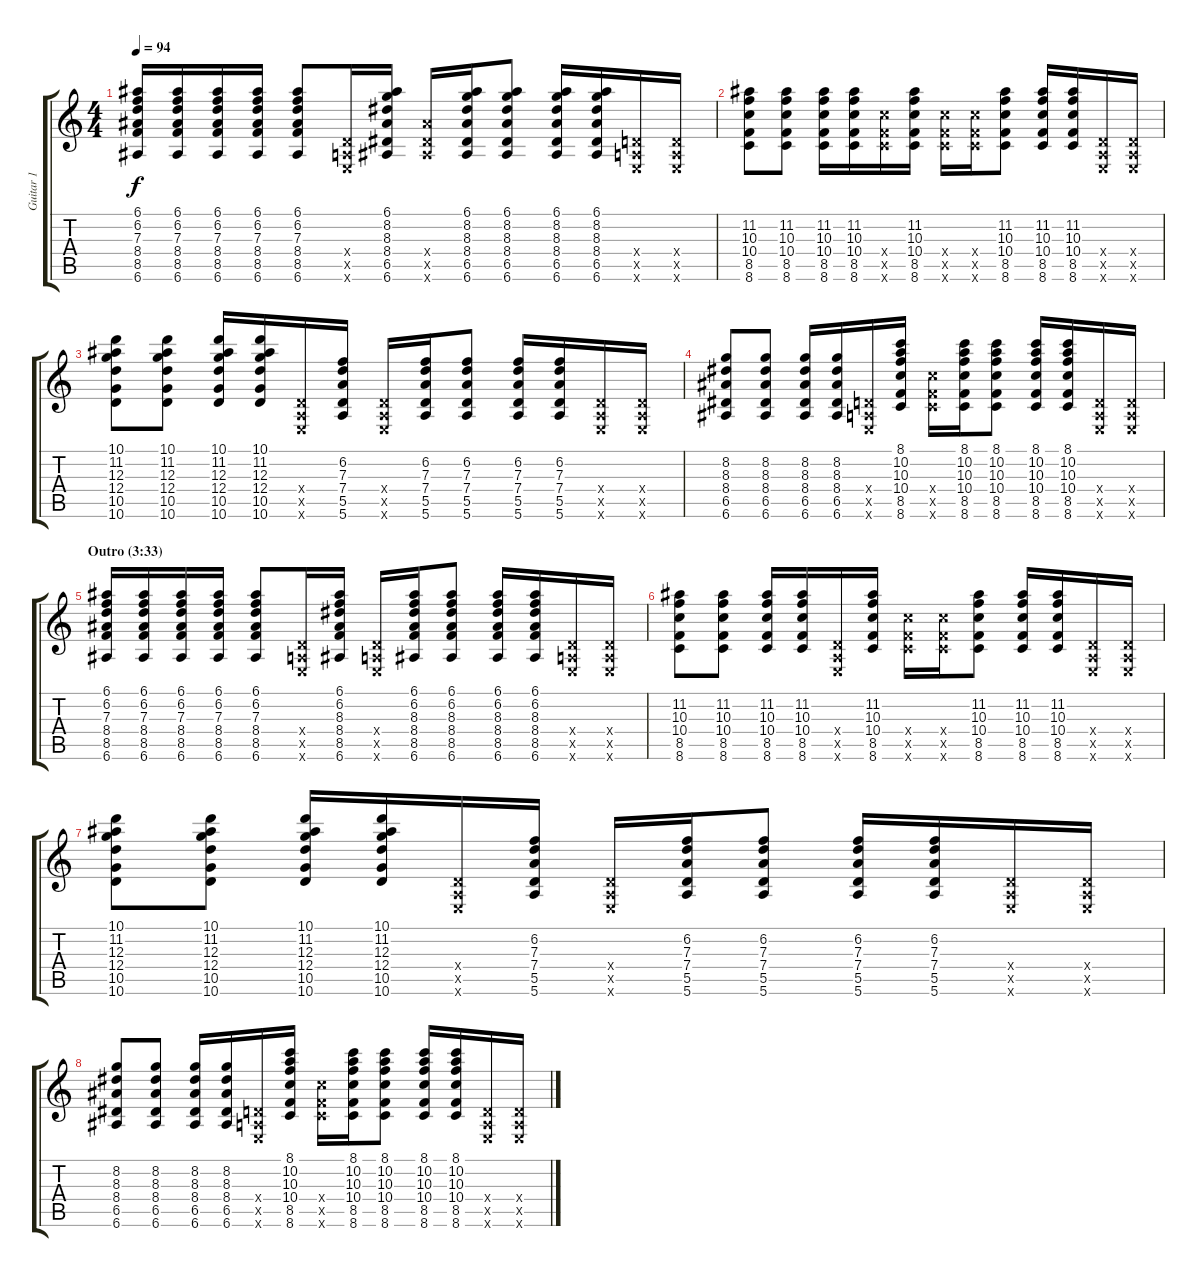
\track ("Guitar 1" "Guitar 1") {instrument acousticguitarsteel}
\staff {score tabs}
\tuning (E4 B3 G3 D3 A2 E2) {hide}
\ts (4 4)
\tempo 94
\clef g2
\ks c
(6.1 6.2 7.3 8.4 8.5 6.6).16{dy f} (6.1 6.2 7.3 8.4 8.5 6.6).16 (6.1 6.2 7.3 8.4 8.5 6.6).16 (6.1 6.2 7.3 8.4 8.5 6.6).16 (6.1 6.2 7.3 8.4 8.5 6.6).8 (0.4{x} 0.5{x} 0.6{x}).16 (6.1 8.2 8.3 8.4 6.5 6.6).16 (8.4{x} 6.5{x} 6.6{x}).16 (6.1 8.2 8.3 8.4 6.5 6.6).16 (6.1 8.2 8.3 8.4 6.5 6.6).8 (6.1 8.2 8.3 8.4 6.5 6.6).16 (6.1 8.2 8.3 8.4 6.5 6.6).16 (0.4{x} 0.5{x} 0.6{x}).16 (0.4{x} 0.5{x} 0.6{x}).16 |
(11.2 10.3 10.4 8.5 8.6).8 (11.2 10.3 10.4 8.5 8.6).8 (11.2 10.3 10.4 8.5 8.6).16 (11.2 10.3 10.4 8.5 8.6).16 (10.4{x} 8.5{x} 8.6{x}).16 (11.2 10.3 10.4 8.5 8.6).16 (10.4{x} 8.5{x} 8.6{x}).16 (10.4{x} 8.5{x} 8.6{x}).16 (11.2 10.3 10.4 8.5 8.6).8 (11.2 10.3 10.4 8.5 8.6).16 (11.2 10.3 10.4 8.5 8.6).16 (0.4{x} 0.5{x} 0.6{x}).16 (0.4{x} 0.5{x} 0.6{x}).16 |
(10.1 11.2 12.3 12.4 10.5 10.6).8 (10.1 11.2 12.3 12.4 10.5 10.6).8 (10.1 11.2 12.3 12.4 10.5 10.6).16 (10.1 11.2 12.3 12.4 10.5 10.6).16 (0.4{x} 0.5{x} 0.6{x}).16 (6.2 7.3 7.4 5.5 5.6).16 (0.4{x} 0.5{x} 0.6{x}).16 (6.2 7.3 7.4 5.5 5.6).16 (6.2 7.3 7.4 5.5 5.6).8 (6.2 7.3 7.4 5.5 5.6).16 (6.2 7.3 7.4 5.5 5.6).16 (0.4{x} 0.5{x} 0.6{x}).16 (0.4{x} 0.5{x} 0.6{x}).16 |
(8.2 8.3 8.4 6.5 6.6).8 (8.2 8.3 8.4 6.5 6.6).8 (8.2 8.3 8.4 6.5 6.6).16 (8.2 8.3 8.4 6.5 6.6).16 (0.4{x} 0.5{x} 0.6{x}).16 (8.1 10.2 10.3 10.4 8.5 8.6).16 (10.4{x} 8.5{x} 8.6{x}).16 (8.1 10.2 10.3 10.4 8.5 8.6).16 (8.1 10.2 10.3 10.4 8.5 8.6).8 (8.1 10.2 10.3 10.4 8.5 8.6).16 (8.1 10.2 10.3 10.4 8.5 8.6).16 (0.4{x} 0.5{x} 0.6{x}).16 (0.4{x} 0.5{x} 0.6{x}).16 |
\section ("" "Outro (3:33)")
(6.1 6.2 7.3 8.4 8.5 6.6).16 (6.1 6.2 7.3 8.4 8.5 6.6).16 (6.1 6.2 7.3 8.4 8.5 6.6).16 (6.1 6.2 7.3 8.4 8.5 6.6).16 (6.1 6.2 7.3 8.4 8.5 6.6).8 (0.4{x} 0.5{x} 0.6{x}).16 (6.1 6.2 8.3 8.4 8.5 6.6).16 (0.4{x} 0.5{x} 0.6{x}).16 (6.1 6.2 8.3 8.4 8.5 6.6).16 (6.1 6.2 8.3 8.4 8.5 6.6).8 (6.1 6.2 8.3 8.4 8.5 6.6).16 (6.1 6.2 8.3 8.4 8.5 6.6).16 (0.4{x} 0.5{x} 0.6{x}).16 (0.4{x} 0.5{x} 0.6{x}).16 |
(11.2 10.3 10.4 8.5 8.6).8 (11.2 10.3 10.4 8.5 8.6).8 (11.2 10.3 10.4 8.5 8.6).16 (11.2 10.3 10.4 8.5 8.6).16 (0.4{x} 0.5{x} 0.6{x}).16 (11.2 10.3 10.4 8.5 8.6).16 (10.4{x} 8.5{x} 8.6{x}).16 (10.4{x} 8.5{x} 8.6{x}).16 (11.2 10.3 10.4 8.5 8.6).8 (11.2 10.3 10.4 8.5 8.6).16 (11.2 10.3 10.4 8.5 8.6).16 (0.4{x} 0.5{x} 0.6{x}).16 (0.4{x} 0.5{x} 0.6{x}).16 |
(10.1 11.2 12.3 12.4 10.5 10.6).8 (10.1 11.2 12.3 12.4 10.5 10.6).8 (10.1 11.2 12.3 12.4 10.5 10.6).16 (10.1 11.2 12.3 12.4 10.5 10.6).16 (0.4{x} 0.5{x} 0.6{x}).16 (6.2 7.3 7.4 5.5 5.6).16 (0.4{x} 0.5{x} 0.6{x}).16 (6.2 7.3 7.4 5.5 5.6).16 (6.2 7.3 7.4 5.5 5.6).8 (6.2 7.3 7.4 5.5 5.6).16 (6.2 7.3 7.4 5.5 5.6).16 (0.4{x} 0.5{x} 0.6{x}).16 (0.4{x} 0.5{x} 0.6{x}).16 |
(8.2 8.3 8.4 6.5 6.6).8 (8.2 8.3 8.4 6.5 6.6).8 (8.2 8.3 8.4 6.5 6.6).16 (8.2 8.3 8.4 6.5 6.6).16 (0.4{x} 0.5{x} 0.6{x}).16 (8.1 10.2 10.3 10.4 8.5 8.6).16 (10.4{x} 8.5{x} 8.6{x}).16 (8.1 10.2 10.3 10.4 8.5 8.6).16 (8.1 10.2 10.3 10.4 8.5 8.6).8 (8.1 10.2 10.3 10.4 8.5 8.6).16 (8.1 10.2 10.3 10.4 8.5 8.6).16 (0.4{x} 0.5{x} 0.6{x}).16 (0.4{x} 0.5{x} 0.6{x}).16
